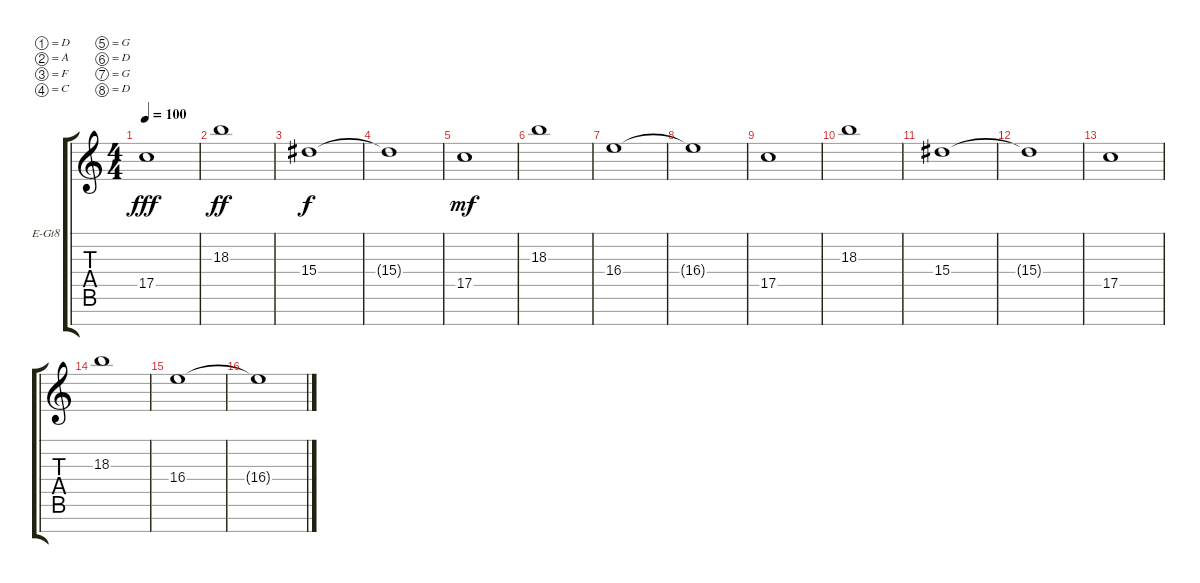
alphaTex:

\bracketExtendMode groupsimilarinstruments
\firstSystemTrackNameOrientation horizontal
\otherSystemsTrackNameOrientation horizontal
\track ("Tape Delay" "E-Gt8") {instrument overdrivenguitar}
\staff {score tabs}
\tuning (D4 A3 F3 C3 G2 D2 G1 D1)
\ts (4 4)
\tempo 100
\clef g2
\ks c
17.5.1{dy fff instrument overdrivenguitar} |
18.3.1{dy ff} |
15.4.1{dy f} |
15.4{t}.1 |
17.5.1{dy mf} |
18.3.1 |
16.4.1 |
16.4{t}.1 |
17.5.1 |
18.3.1 |
15.4.1 |
15.4{t}.1 |
17.5.1 |
18.3.1 |
16.4.1 |
16.4{t}.1
